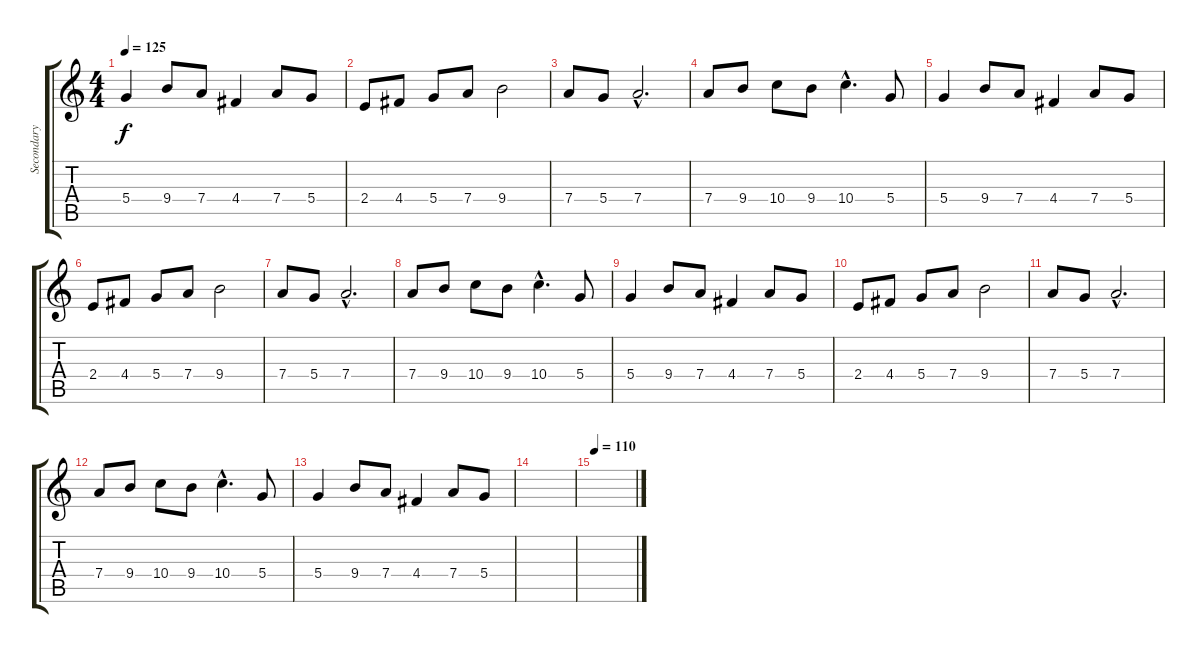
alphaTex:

\track ("Secondary Guitar" "Secondary ") {instrument overdrivenguitar}
\staff {score tabs}
\tuning (E4 B3 G3 D3 A2 E2) {hide}
\ts (4 4)
\tempo 125
\clef g2
\ks c
5.4.4{dy f} 9.4.8 7.4.8 4.4.4 7.4.8 5.4.8 |
2.4.8 4.4.8 5.4.8 7.4.8 9.4.2 |
7.4.8 5.4.8 7.4{hac}.2{d} |
7.4.8 9.4.8 10.4.8 9.4.8 10.4{hac}.4{d} 5.4.8 |
5.4.4 9.4.8 7.4.8 4.4.4 7.4.8 5.4.8 |
2.4.8 4.4.8 5.4.8 7.4.8 9.4.2 |
7.4.8 5.4.8 7.4{hac}.2{d} |
7.4.8 9.4.8 10.4.8 9.4.8 10.4{hac}.4{d} 5.4.8 |
5.4.4 9.4.8 7.4.8 4.4.4 7.4.8 5.4.8 |
2.4.8 4.4.8 5.4.8 7.4.8 9.4.2 |
7.4.8 5.4.8 7.4{hac}.2{d} |
7.4.8 9.4.8 10.4.8 9.4.8 10.4{hac}.4{d} 5.4.8 |
5.4.4 9.4.8 7.4.8 4.4.4 7.4.8 5.4.8 |
|
\tempo 110
